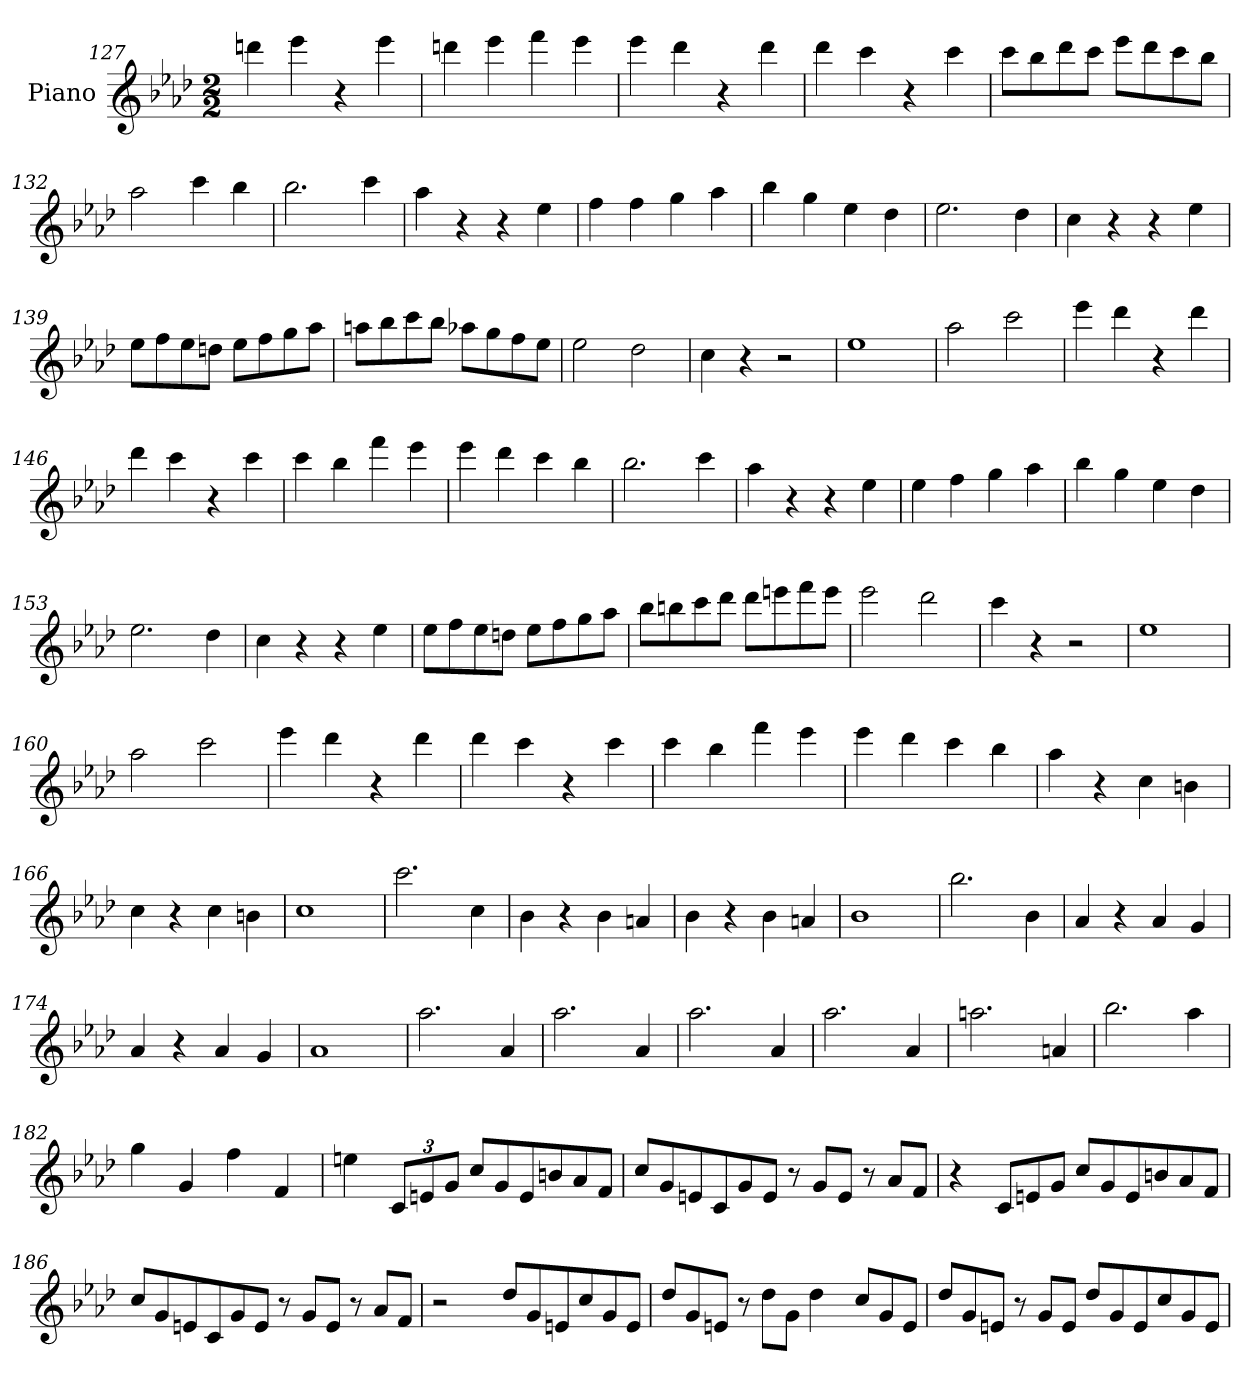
**kern
*part1
*staff1
*I"Piano
*I'Pno
*clefG2
*k[b-e-a-d-]
*f:
*M2/2
=127
4dddn
4eee-
4r
4eee-
=128
4dddn
4eee-
4fff
4eee-
=129
4eee-
4ddd-
4r
4ddd-
=130
4ddd-
4ccc
4r
4ccc
=131
8ccc\L
8bb-\
8ddd-\
8ccc\J
8eee-\L
8ddd-\
8ccc\
8bb-\J
=132
2aa-
4ccc
4bb-
=133
2.bb-
4ccc
=134
4aa-
4r
4r
4ee-
=135
4ff
4ff
4gg
4aa-
=136
4bb-
4gg
4ee-
4dd-
=137
2.ee-
4dd-
=138
4cc
4r
4r
4ee-
=139
8ee-\L
8ff\
8ee-\
8ddn\J
8ee-\L
8ff\
8gg\
8aa-\J
=140
8aan\L
8bb-\
8ccc\
8bb-\J
8aa-X\L
8gg\
8ff\
8ee-\J
=141
2ee-
2dd-
=142
4cc
4r
2r
=143
1ee-
=144
2aa-
2ccc
=145
4eee-
4ddd-
4r
4ddd-
=146
4ddd-
4ccc
4r
4ccc
=147
4ccc
4bb-
4fff
4eee-
=148
4eee-
4ddd-
4ccc
4bb-
=149
2.bb-
4ccc
=150
4aa-
4r
4r
4ee-
=151
4ee-
4ff
4gg
4aa-
=152
4bb-
4gg
4ee-
4dd-
=153
2.ee-
4dd-
=154
4cc
4r
4r
4ee-
=155
8ee-\L
8ff\
8ee-\
8ddn\J
8ee-\L
8ff\
8gg\
8aa-\J
=156
8bb-\L
8bbn\
8ccc\
8ddd-\J
8ddd-\L
8eeen\
8fff\
8eee\J
=157
2eee-
2ddd-
=158
4ccc
4r
2r
=159
1ee-
=160
2aa-
2ccc
=161
4eee-
4ddd-
4r
4ddd-
=162
4ddd-
4ccc
4r
4ccc
=163
4ccc
4bb-
4fff
4eee-
=164
4eee-
4ddd-
4ccc
4bb-
=165
4aa-
4r
4cc
4bn
=166
4cc
4r
4cc
4bn
=167
1cc
=168
2.ccc
4cc
=169
4b-
4r
4b-
4an
=170
4b-
4r
4b-
4an
=171
1b-
=172
2.bb-
4b-
=173
4a-
4r
4a-
4g
=174
4a-
4r
4a-
4g
=175
1a-
=176
2.aa-
4a-
=177
2.aa-
4a-
=178
2.aa-
4a-
=179
2.aa-
4a-
=180
2.aan
4an
=181
2.bb-
4aa-
=182
4gg
4g
4ff
4f
=183
4een
12c/L
12en/
12g/J
*Xtuplet
12cc/L
12g/
12e/
12bn/
12a-/
12f/J
=184
12cc/L
12g/
12en/
12c/
12g/
12e/J
12r
12g/L
12e/J
12r
12a-/L
12f/J
=185
4r
12c/L
12en/
12g/J
12cc/L
12g/
12e/
12bn/
12a-/
12f/J
=186
12cc/L
12g/
12en/
12c/
12g/
12e/J
12r
12g/L
12e/J
12r
12a-/L
12f/J
=187
2r
12dd-/L
12g/
12en/
12cc/
12g/
12e/J
=188
12dd-/L
12g/
12en/J
12r
12dd-\L
12g\J
4dd-
12cc/L
12g/
12e/J
=189
12dd-/L
12g/
12en/J
12r
12g/L
12e/J
12dd-/L
12g/
12e/
12cc/
12g/
12e/J
=
*-
